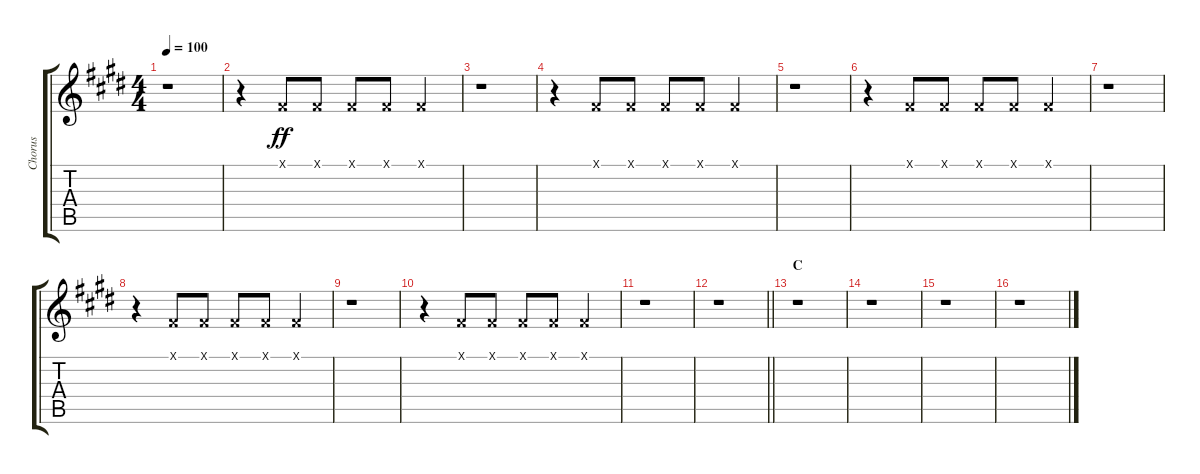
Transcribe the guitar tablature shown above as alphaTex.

\track ("Chorus" "Chorus") {instrument voiceoohs}
\staff {score tabs}
\tuning (D4 A3 F3 C3 G2 D2) {hide}
\ts (4 4)
\tempo 100
\clef g2
\ks e
r.1{dy ff} |
r.4 4.1{x}.8 4.1{x}.8 4.1{x}.8 4.1{x}.8 4.1{x}.4 |
r.1 |
r.4 4.1{x}.8 4.1{x}.8 4.1{x}.8 4.1{x}.8 4.1{x}.4 |
r.1 |
r.4 4.1{x}.8 4.1{x}.8 4.1{x}.8 4.1{x}.8 4.1{x}.4 |
r.1 |
r.4 4.1{x}.8 4.1{x}.8 4.1{x}.8 4.1{x}.8 4.1{x}.4 |
r.1 |
r.4 4.1{x}.8 4.1{x}.8 4.1{x}.8 4.1{x}.8 4.1{x}.4 |
r.1 |
\barLineRight lightlight
r.1 |
\section ("" "C")
r.1 |
r.1 |
r.1 |
r.1
